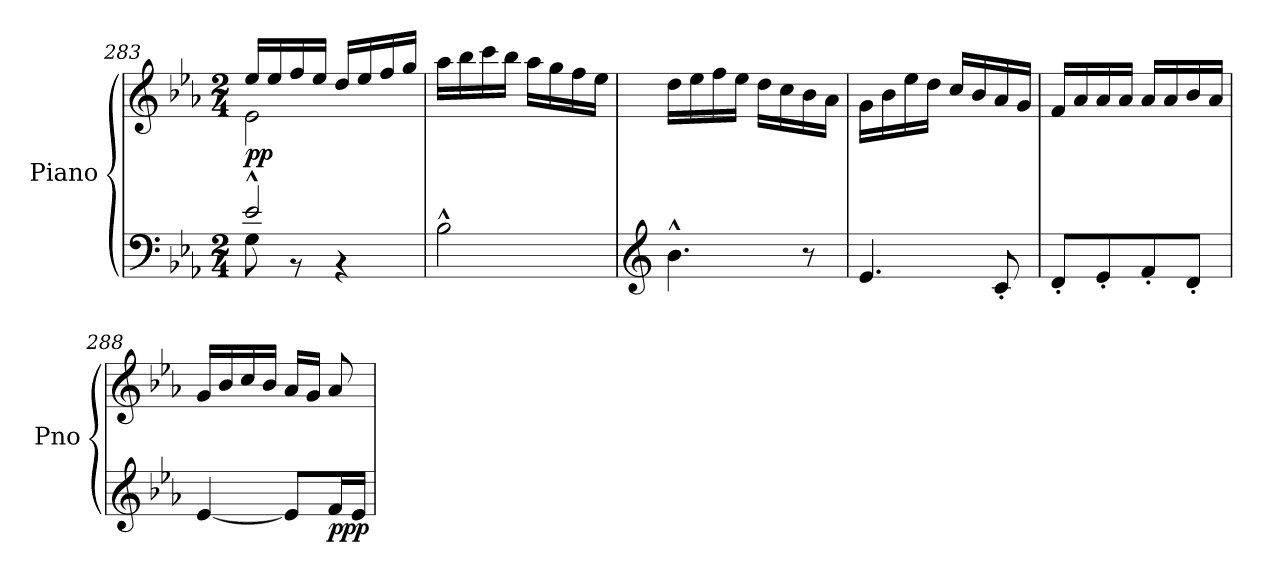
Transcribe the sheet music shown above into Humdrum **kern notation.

**kern	**kern	**dynam
*part1	*part1	*part1
*staff2	*staff1	*staff1/2
*I"Piano	*	*
*I'Pno	*	*
*clefF4	*clefG2	*
*k[b-e-a-]	*k[b-e-a-]	*
*M2/4	*M2/4	*
=283	=283	=283
*^	*^	*
!	!	!	!	!LO:DY:b
2e-^^/	8G\	16ee-/LL	2e-\	pp
.	.	16ee-/	.	.
.	8r	16ff/	.	.
.	.	16ee-/JJ	.	.
.	4r	16dd/LL	.	.
.	.	16ee-/	.	.
.	.	16ff/	.	.
.	.	16gg/JJ	.	.
*v	*v	*	*	*
*	*v	*v	*
!!LO:LB:g=z
=284	=284	=284
2B-^^\	16aa-\LL	.
.	16bb-\	.
.	16ccc\	.
.	16bb-\JJ	.
.	16aa-\LL	.
.	16gg\	.
.	16ff\	.
.	16ee-\JJ	.
=285	=285	=285
*clefG2	*	*
4.b-^^\	16dd\LL	.
.	16ee-\	.
.	16ff\	.
.	16ee-\JJ	.
.	16dd\LL	.
.	16cc\	.
8r	16b-\	.
.	16a-\JJ	.
=286	=286	=286
4.e-/	16g\LL	.
.	16b-\	.
.	16ee-\	.
.	16dd\JJ	.
.	16cc/LL	.
.	16b-/	.
8c'/	16a-/	.
.	16g/JJ	.
=287	=287	=287
8d'/L	16f/LL	.
.	16a-/	.
8e-'/	16a-/	.
.	16a-/JJ	.
8f'/	16a-/LL	.
.	16a-/	.
8d'/J	16b-/	.
.	16a-/JJ	.
=288	=288	=288
[4e-/	16g/LL	.
.	16b-/	.
.	16cc/	.
.	16b-/JJ	.
8e-/L]	16a-/LL	.
.	16g/JJ	.
!	!	!LO:DY:b=2
!	!	!LO:DY:n=1:b
16f/L	8a-/	pp p
16e-/JJ	.	.
=	=	=
*-	*-	*-
